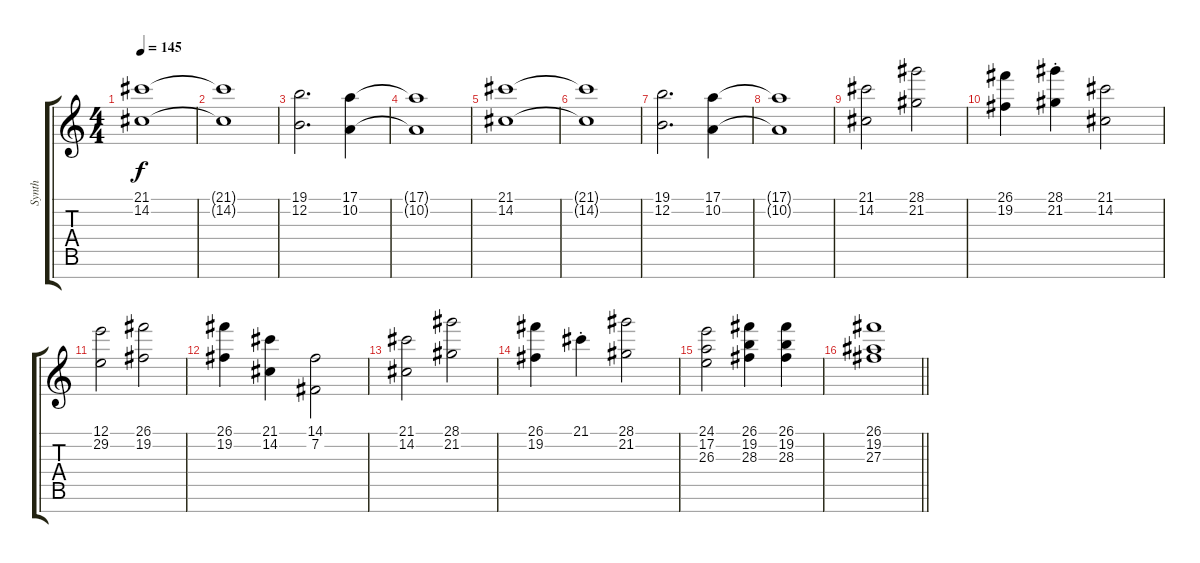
\track ("Synth" "Synth") {instrument choiraahs}
\staff {score tabs}
\tuning (E4 B3 G3 D3 A2 E2 B1) {hide}
\ts (4 4)
\tempo 145
\clef g2
\ks c
(21.1 14.2).1{dy f volume 9 instrument synthstrings1} |
(21.1{t} 14.2{t}).1 |
(19.1 12.2).2{d} (17.1 10.2).4 |
(17.1{t} 10.2{t}).1 |
(21.1 14.2).1 |
(21.1{t} 14.2{t}).1 |
(19.1 12.2).2{d} (17.1 10.2).4 |
(17.1{t} 10.2{t}).1 |
(21.1 14.2).2 (28.1 21.2).2 |
(26.1 19.2).4 (28.1{st} 21.2{st}).4 (21.1 14.2).2 |
(12.1 29.2).2 (26.1 19.2).2 |
(26.1 19.2).4 (21.1 14.2).4 (14.1 7.2).2 |
(21.1 14.2).2 (28.1 21.2).2 |
(26.1 19.2).4 21.1{st}.4 (28.1 21.2).2 |
(24.1 17.2 26.3).2 (26.1 19.2 28.3).4 (26.1 19.2 28.3).4 |
\barLineRight lightlight
(26.1 19.2 27.3).1
